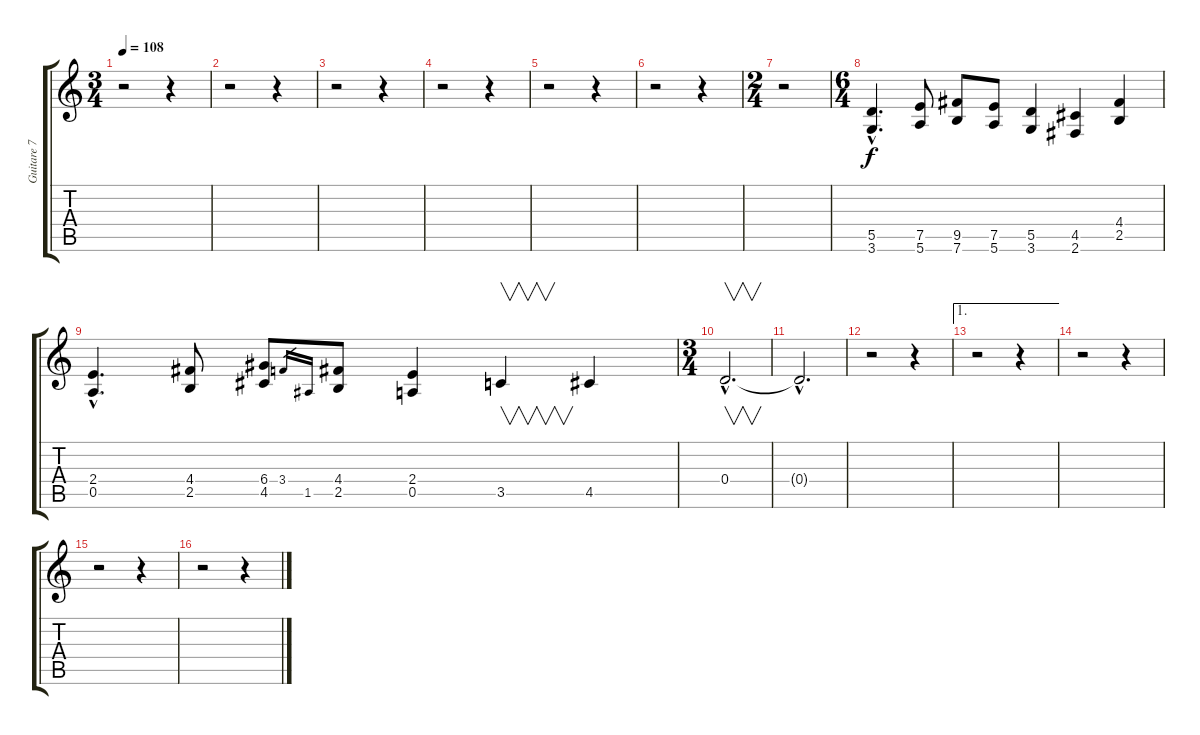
\track ("Guitare 7 W / Disto" "Guitare 7 ") {instrument distortionguitar}
\staff {score tabs}
\tuning (E4 B3 G3 D3 A2 E2) {hide}
\ts (3 4)
\tempo 108
\clef g2
\ks c
r.2{dy f} r.4 |
r.2 r.4 |
r.2 r.4 |
r.2 r.4 |
r.2 r.4 |
r.2 r.4 |
\ts (2 4)
r.2 |
\ts (6 4)
(5.5{hac} 3.6{hac}).4{d} (7.5 5.6).8 (9.5 7.6).8 (7.5 5.6).8 (5.5 3.6).4 (4.5 2.6).4 (4.4 2.5).4 |
(2.4{hac} 0.5{hac}).4{d} (4.4 2.5).8 (6.4 4.5).8 3.4.16{gr} 1.5.16{gr} (4.4 2.5).8 (2.4 0.5).4 3.5.4{v} 4.5.4 |
\ts (3 4)
0.4{hac}.2{v d} |
0.4{hac t}.2{d} |
r.2 r.4 |
\ae 1
r.2 r.4 |
r.2 r.4 |
r.2 r.4 |
r.2 r.4
